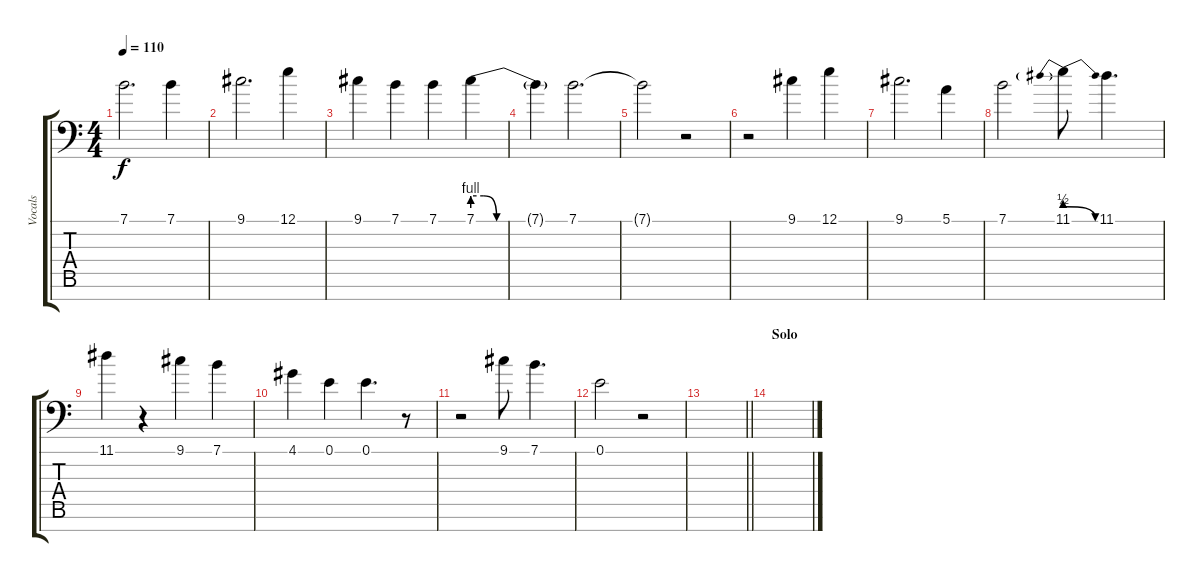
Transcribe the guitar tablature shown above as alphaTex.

\track ("Vocals" "Vocals") {instrument flute}
\staff {score tabs}
\tuning (E4 B3 G3 D3 A2 E2 C-1) {hide}
\ts (4 4)
\tempo 110
\clef f4
\ks c
7.1{t}.2{d dy f} 7.1.4 |
9.1.2{d} 12.1.4 |
9.1.4 7.1.4 7.1.4 7.1{be (custom 0 4 7 4 15 0 60 0)}.4 |
7.1{t}.4 7.1.2{d} |
7.1{t}.2 r.2 |
r.2 9.1.4 12.1.4 |
9.1.2{d} 5.1.4 |
7.1.2 11.1{be (prebendrelease 0 2 60 0)}.8 11.1.4{d} |
11.1.4 r.4 9.1.4 7.1.4 |
4.1.4 0.1.4 0.1.4{d} r.8 |
r.2 9.1.8 7.1.4{d} |
0.1.2 r.2 |
\barLineRight lightlight
|
\section ("" "Solo")
